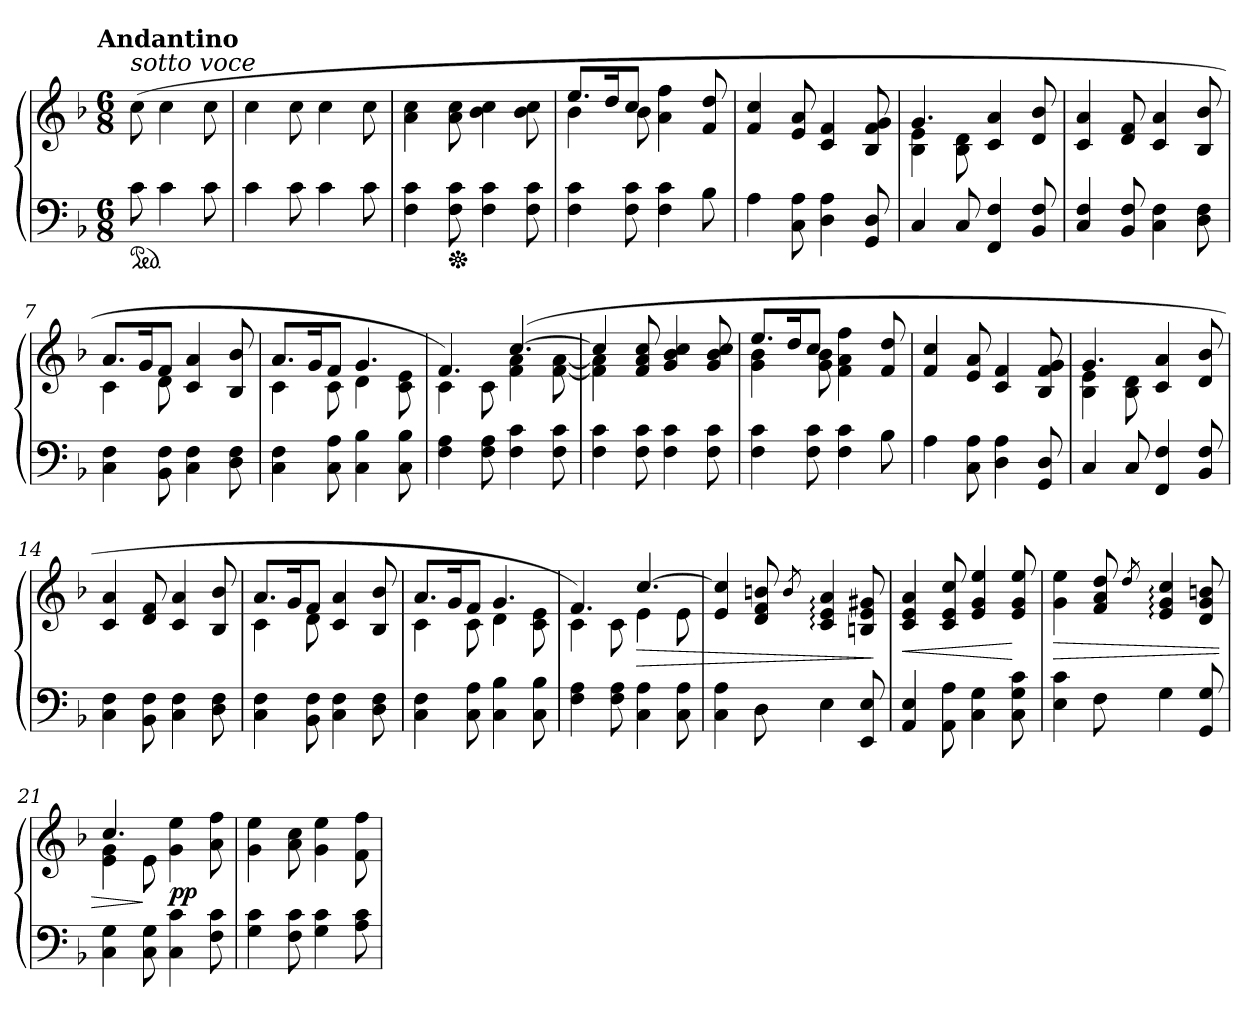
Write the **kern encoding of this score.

**kern	**kern	**dynam
*part1	*part1	*part1
*staff2	*staff1	*staff1/2
*clefF4	*clefG2	*
*k[b-]	*k[b-]	*
!!LO:TX:omd:t=Andantino
*M6/8	*M6/8	*
*MM80	*MM80	*
=	=	=
!	!LO:TX:a:i:t=sotto voce	!
*ped	*	*
8c	(>8cc	.
4c	4cc	.
8c	8cc	.
=1	=1	=1
4c	4cc	.
8c	8cc	.
4c	4cc	.
8c	8cc	.
=2	=2	=2
4F 4c	4a 4cc	.
*Xped	*	*
8F 8c	8a 8cc	.
4F 4c	4b- 4cc	.
8F 8c	8b- 8cc	.
=3	=3	=3
*	*^	*
4F 4c	8.eeL	4b-	.
.	16ddK	.	.
8F 8c	8ccJ	8b-	.
4F 4c	4.rgggyy	4a 4ff	.
8B-	.	8f/ 8dd/	.
*	*v	*v	*
=4	=4	=4
4A	4f 4cc	.
8C 8A	8e 8a	.
4D 4A	4c 4f	.
8GG 8D	8B- 8f 8g	.
=5	=5	=5
*	*^	*
4C	4.g	4B- 4e	.
8C	.	8B- 8d	.
4FF 4F	4c 4a	4.rFyy	.
8BB-/ 8F/	8d 8b-	.	.
*	*v	*v	*
=6	=6	=6
4C/ 4F/	4c 4a	.
8BB-/ 8F/	8d 8f	.
4C 4F	4c 4a	.
8D 8F	8B- 8b-	.
=7	=7	=7
*	*^	*
4C 4F	8.aL	4c	.
.	16gK	.	.
8BB- 8F	8fJ	8d	.
4C 4F	4c 4a	4.rFyy	.
8D 8F	8B- 8b-	.	.
=8	=8	=8	=8
4C 4F	8.aL	4c	.
.	16gK	.	.
8C 8A	8fJ	8c	.
4C 4B-	4.g	4d	.
8C 8B-	.	8c 8e	.
=9	=9	=9	=9
4F 4A	4.f)	4c	.
8F 8A	.	8c	.
4F 4c	([4.cc	4f 4a	.
8F 8c	.	[8f [8a	.
=10	=10	=10	=10
4F 4c	4cc]	4f] 4a]	.
8F 8c	8f 8a 8cc	8rAyy	.
4F 4c	4g 4b- 4cc	4.rAyy	.
8F 8c	8g 8b- 8cc	.	.
=11	=11	=11	=11
4F 4c	8.eeL	4g 4b-	.
.	16ddK	.	.
8F 8c	8ccJ	8g 8b-	.
4F 4c	4f\ 4a\ 4ff\	4.rcyy	.
8B-	8f 8dd	.	.
*	*v	*v	*
=12	=12	=12
4A	4f 4cc	.
8C 8A	8e 8a	.
4D 4A	4c 4f	.
8GG 8D	8B- 8f 8g	.
=13	=13	=13
*	*^	*
4C	4.g	4B- 4e	.
8C	.	8B- 8d	.
4FF 4F	4c 4a	4.rAyy	.
8BB-/ 8F/	8d 8b-	.	.
*	*v	*v	*
=14	=14	=14
4C 4F	4c 4a	.
8BB- 8F	8d 8f	.
4C 4F	4c 4a	.
8D 8F	8B- 8b-	.
=15	=15	=15
*	*^	*
4C 4F	8.aL	4c	.
.	16gK	.	.
8BB- 8F	8fJ	8d	.
4C 4F	4c 4a	4.rFyy	.
8D 8F	8B- 8b-	.	.
=16	=16	=16	=16
4C 4F	8.aL	4c	.
.	16gK	.	.
8C 8A	8fJ	8c	.
4C 4B-	4.g	4d	.
8C 8B-	.	8c 8e	.
=17	=17	=17	=17
4F 4A	4.f)	4c	.
8F 8A	.	8c	.
4C 4A	[4.cc	4e	>
8C 8A	.	8e	.
*	*v	*v	*
=18	=18	=18
4C 4A	4e 4cc]	.
8D	8d 8f 8bn	.
.	8qb/	.
4E	4c: 4e: 4a:	.
8EE 8E	8Bn 8e 8g#X	.
.	.	]
=19	=19	=19
4AA 4E	4c 4e 4a	<
8AA 8A	8c 8e 8cc	.
4C 4G	4e 4g 4ee	.
8C 8G 8c	8e 8g 8ee	[
=20	=20	=20
4E 4c	4g 4ee	>
8F	8f 8a 8dd	.
.	8qdd/	.
4G	4e: 4g: 4cc:	.
8GG 8G	8d 8g 8bn	.
=21	=21	=21
*	*^	*
4C 4G	4.cc	4e 4g	.
8C 8G	.	8e	]
4C 4c	4.rgggyy	4g 4ee	pp
8F 8c	.	8a 8ff	.
*	*v	*v	*
=22	=22	=22
4G 4c	4g 4ee	.
8F 8c	8a 8cc	.
4G 4c	4g 4ee	.
8A 8c	8f 8ff	.
=	=	=
*-	*-	*-
